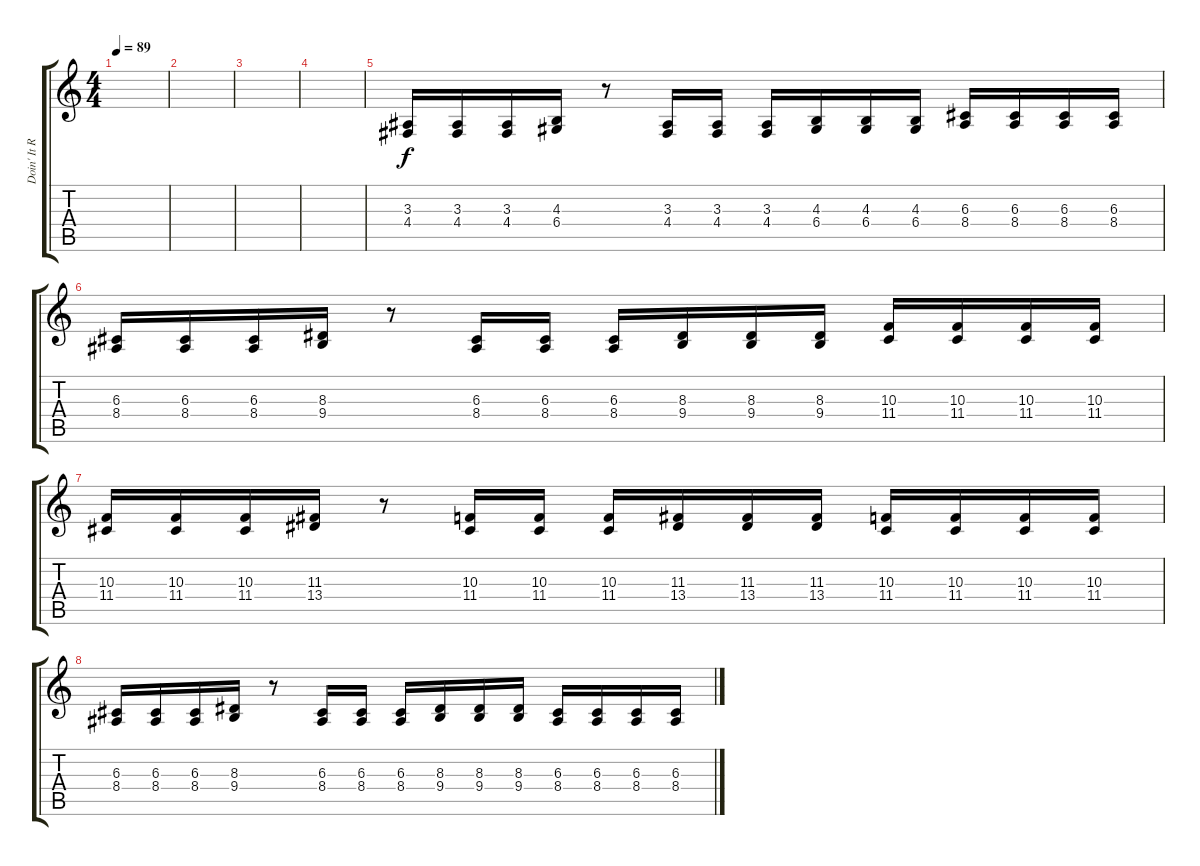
\track ("Doin' It Right #2" "Doin' It R") {instrument clavinet}
\staff {score tabs}
\tuning (E4 B3 G3 D3 A2 E2) {hide}
\ts (4 4)
\tempo 89
\clef g2
\ks c
|
|
|
|
(3.3 4.4).16 (3.3 4.4).16 (3.3 4.4).16 (4.3 6.4).16 r.8 (3.3 4.4).16 (3.3 4.4).16 (3.3 4.4).16 (4.3 6.4).16 (4.3 6.4).16 (4.3 6.4).16 (6.3 8.4).16 (6.3 8.4).16 (6.3 8.4).16 (6.3 8.4).16 |
(6.3 8.4).16 (6.3 8.4).16 (6.3 8.4).16 (8.3 9.4).16 r.8 (6.3 8.4).16 (6.3 8.4).16 (6.3 8.4).16 (8.3 9.4).16 (8.3 9.4).16 (8.3 9.4).16 (10.3 11.4).16 (10.3 11.4).16 (10.3 11.4).16 (10.3 11.4).16 |
(10.3 11.4).16 (10.3 11.4).16 (10.3 11.4).16 (11.3 13.4).16 r.8 (10.3 11.4).16 (10.3 11.4).16 (10.3 11.4).16 (11.3 13.4).16 (11.3 13.4).16 (11.3 13.4).16 (10.3 11.4).16 (10.3 11.4).16 (10.3 11.4).16 (10.3 11.4).16 |
(6.3 8.4).16 (6.3 8.4).16 (6.3 8.4).16 (8.3 9.4).16 r.8 (6.3 8.4).16 (6.3 8.4).16 (6.3 8.4).16 (8.3 9.4).16 (8.3 9.4).16 (8.3 9.4).16 (6.3 8.4).16 (6.3 8.4).16 (6.3 8.4).16 (6.3 8.4).16
